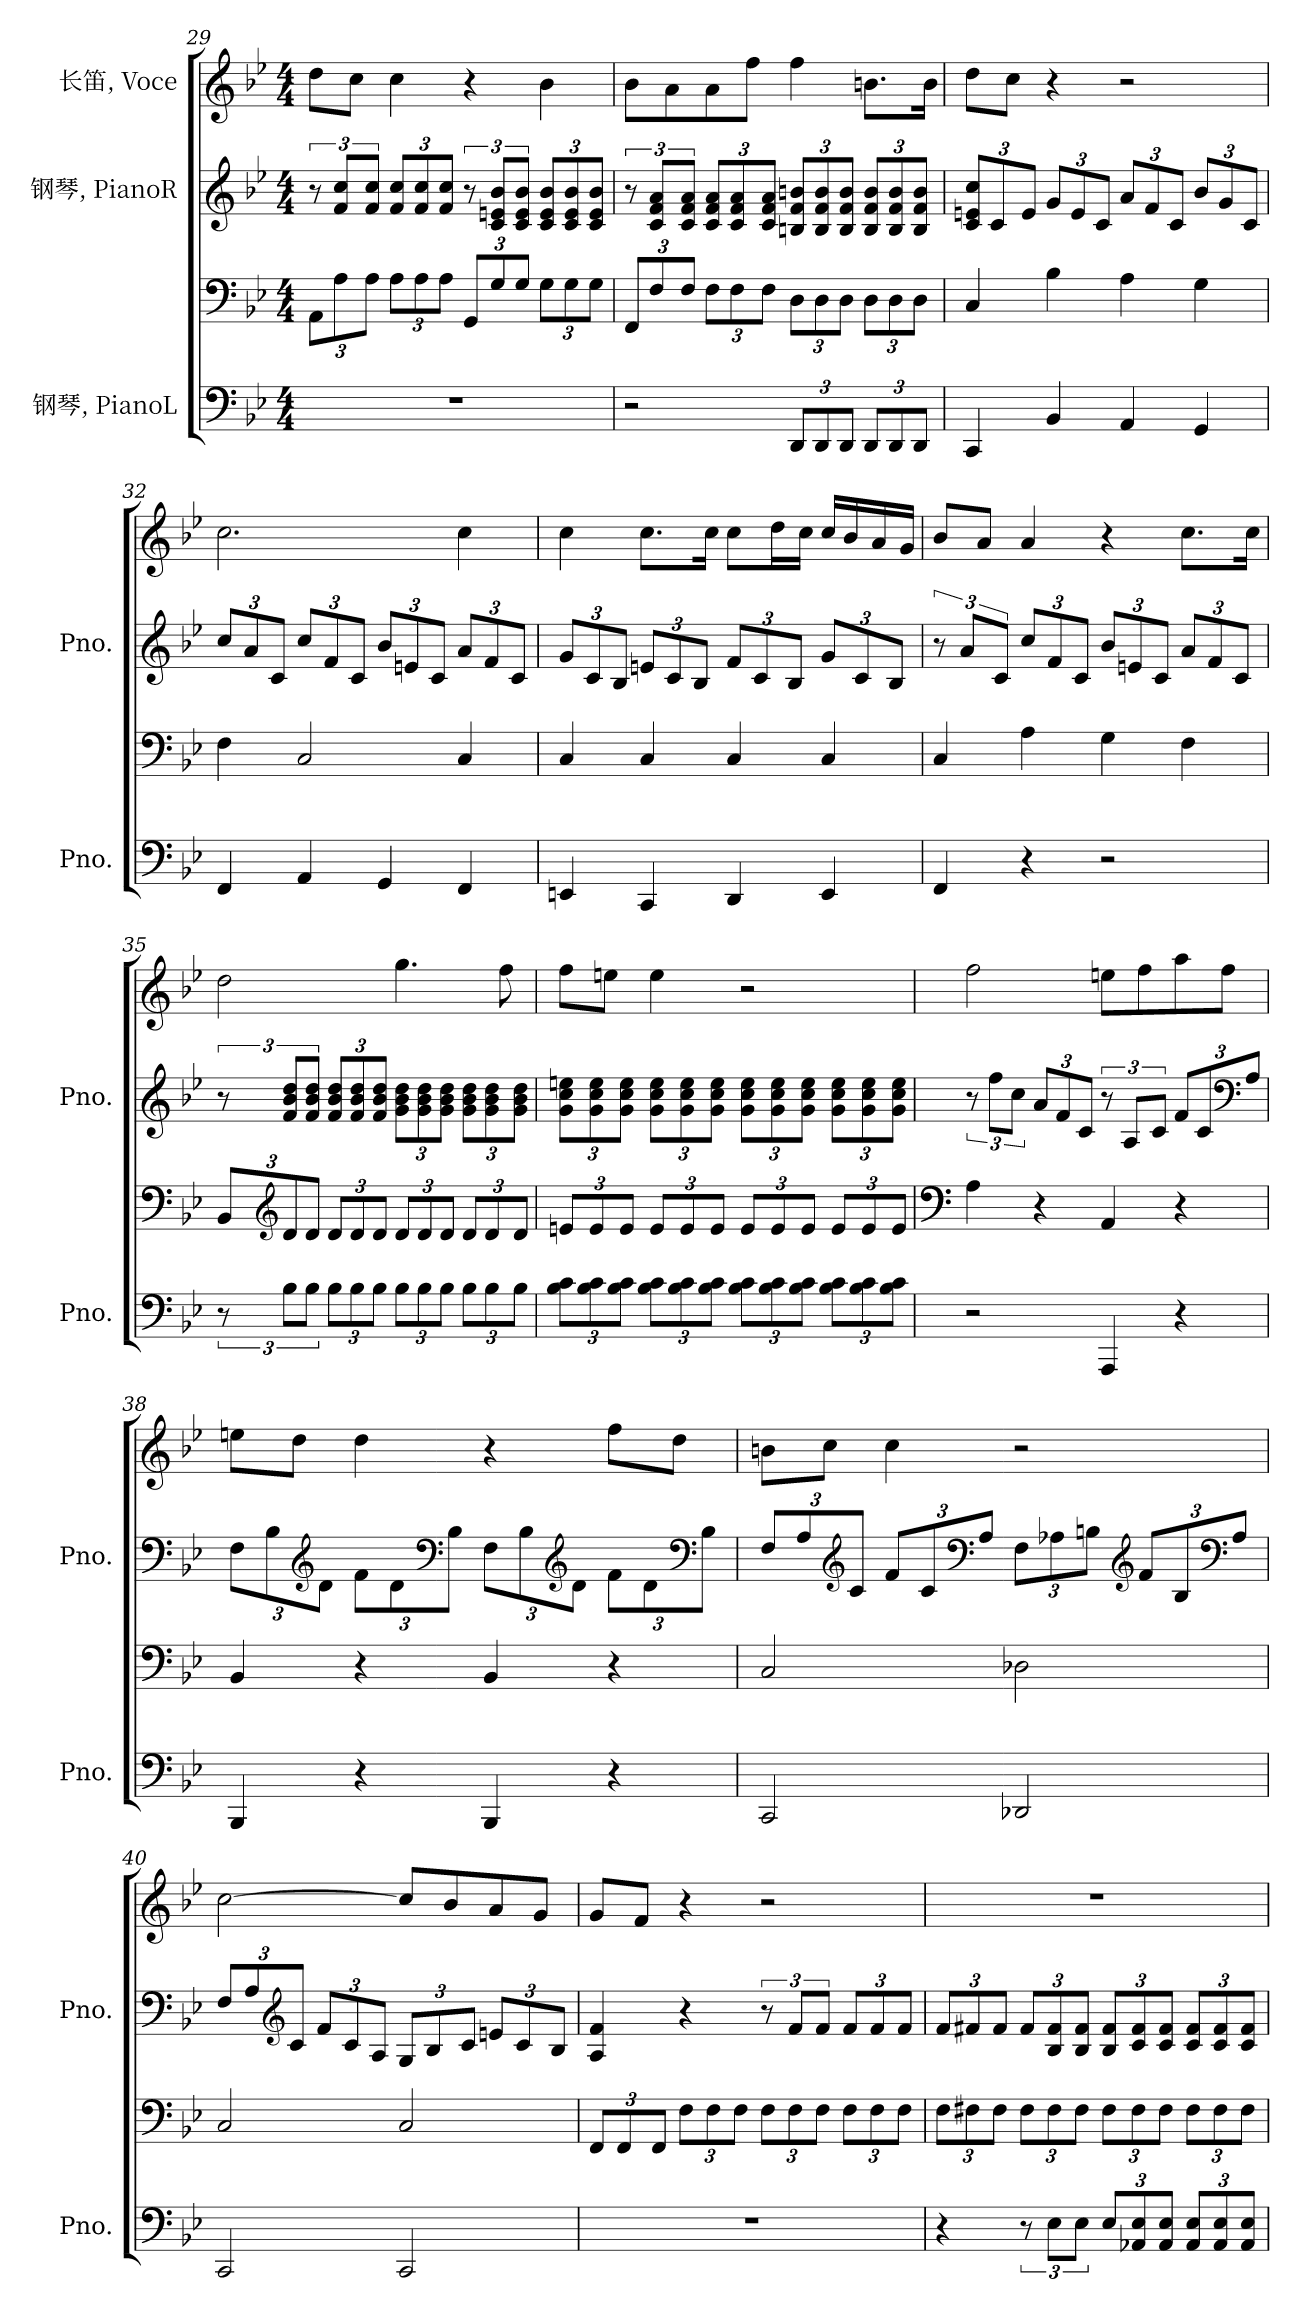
**kern	**kern	**kern	**kern
*part3	*part3	*part2	*part1
*staff4	*staff3	*staff2	*staff1
*I"钢琴, PianoL	*	*I"钢琴, PianoR	*I"长笛, Voce
*I'Pno.	*	*I'Pno.	*
*clefF4	*clefF4	*clefG2	*clefG2
*k[b-e-]	*k[b-e-]	*k[b-e-]	*k[b-e-]
*M4/4	*M4/4	*M4/4	*M4/4
*	*Xbrackettup	*	*
=29	=29	=29	=29
1r	12AA\L	12r	8dd\L
.	12A\	12f/ 12cc/L	.
.	.	.	8cc\J
.	12A\J	12f/ 12cc/J	.
*	*	*Xbrackettup	*
.	12A\L	12f/ 12cc/L	4cc\
.	12A\	12f/ 12cc/	.
.	12A\J	12f/ 12cc/J	.
*	*	*brackettup	*
.	12GG/L	12r	4r
.	12G/	12c/ 12en/ 12b-/L	.
.	12G/J	12c/ 12e/ 12b-/J	.
*	*	*Xbrackettup	*
.	12G\L	12c/ 12e/ 12b-/L	4b-\
.	12G\	12c/ 12e/ 12b-/	.
.	12G\J	12c/ 12e/ 12b-/J	.
=30	=30	=30	=30
*	*	*brackettup	*
2r	12FF/L	12r	8b-\L
.	12F/	12c/ 12f/ 12a/L	.
.	.	.	8a\
.	12F/J	12c/ 12f/ 12a/J	.
*	*	*Xbrackettup	*
.	12F\L	12c/ 12f/ 12a/L	8a\
.	12F\	12c/ 12f/ 12a/	.
.	.	.	8ff\J
.	12F\J	12c/ 12f/ 12a/J	.
*Xbrackettup	*	*	*
12DD/L	12D\L	12Bn/ 12f/ 12bn/L	4ff\
12DD/	12D\	12B/ 12f/ 12b/	.
12DD/J	12D\J	12B/ 12f/ 12b/J	.
12DD/L	12D\L	12B/ 12f/ 12b/L	8.bn\L
12DD/	12D\	12B/ 12f/ 12b/	.
12DD/J	12D\J	12B/ 12f/ 12b/J	.
.	.	.	16b\Jk
!!LO:LB:g=z
=31	=31	=31	=31
4CC/	4C/	12c/ 12en/ 12cc/L	8dd\L
.	.	12c/	.
.	.	.	8cc\J
.	.	12e/J	.
4BB-/	4B-\	12g/L	4r
.	.	12e/	.
.	.	12c/J	.
4AA/	4A\	12a/L	2r
.	.	12f/	.
.	.	12c/J	.
4GG/	4G\	12b-/L	.
.	.	12g/	.
.	.	12c/J	.
=32	=32	=32	=32
4FF/	4F\	12cc/L	2.cc\
.	.	12a/	.
.	.	12c/J	.
4AA/	2C/	12cc/L	.
.	.	12f/	.
.	.	12c/J	.
4GG/	.	12b-/L	.
.	.	12en/	.
.	.	12c/J	.
4FF/	4C/	12a/L	4cc\
.	.	12f/	.
.	.	12c/J	.
=33	=33	=33	=33
4EEn/	4C/	12g/L	4cc\
.	.	12c/	.
.	.	12B-/J	.
4CC/	4C/	12en/L	8.cc\L
.	.	12c/	.
.	.	12B-/J	.
.	.	.	16cc\Jk
4DD/	4C/	12f/L	8cc\L
.	.	12c/	.
.	.	.	16dd\L
.	.	12B-/J	.
.	.	.	16cc\JJ
4EE/	4C/	12g/L	16cc/LL
.	.	.	16b-/
.	.	12c/	.
.	.	.	16a/
.	.	12B-/J	.
.	.	.	16g/JJ
!!LO:PB:g=z
=34	=34	=34	=34
*	*	*brackettup	*
4FF/	4C/	12r	8b-/L
.	.	12a/L	.
.	.	.	8a/J
.	.	12c/J	.
*	*	*Xbrackettup	*
4r	4A\	12cc/L	4a/
.	.	12f/	.
.	.	12c/J	.
2r	4G\	12b-/L	4r
.	.	12en/	.
.	.	12c/J	.
.	4F\	12a/L	8.cc\L
.	.	12f/	.
.	.	12c/J	.
.	.	.	16cc\Jk
=35	=35	=35	=35
*brackettup	*	*brackettup	*
12r	12BB-/L	12r	2dd\
*	*clefG2	*	*
12B-\L	12d/	12f/ 12b-/ 12dd/L	.
12B-\J	12d/J	12f/ 12b-/ 12dd/J	.
*Xbrackettup	*	*Xbrackettup	*
12B-\L	12d/L	12f/ 12b-/ 12dd/L	.
12B-\	12d/	12f/ 12b-/ 12dd/	.
12B-\J	12d/J	12f/ 12b-/ 12dd/J	.
12B-\L	12d/L	12g\ 12b-\ 12dd\L	4.gg\
12B-\	12d/	12g\ 12b-\ 12dd\	.
12B-\J	12d/J	12g\ 12b-\ 12dd\J	.
12B-\L	12d/L	12g\ 12b-\ 12dd\L	.
12B-\	12d/	12g\ 12b-\ 12dd\	.
.	.	.	8ff\
12B-\J	12d/J	12g\ 12b-\ 12dd\J	.
!!LO:LB:g=z
=36	=36	=36	=36
12B-\ 12c\L	12en/L	12g\ 12cc\ 12een\L	8ff\L
12B-\ 12c\	12e/	12g\ 12cc\ 12ee\	.
.	.	.	8een\J
12B-\ 12c\J	12e/J	12g\ 12cc\ 12ee\J	.
12B-\ 12c\L	12e/L	12g\ 12cc\ 12ee\L	4ee\
12B-\ 12c\	12e/	12g\ 12cc\ 12ee\	.
12B-\ 12c\J	12e/J	12g\ 12cc\ 12ee\J	.
12B-\ 12c\L	12e/L	12g\ 12cc\ 12ee\L	2r
12B-\ 12c\	12e/	12g\ 12cc\ 12ee\	.
12B-\ 12c\J	12e/J	12g\ 12cc\ 12ee\J	.
12B-\ 12c\L	12e/L	12g\ 12cc\ 12ee\L	.
12B-\ 12c\	12e/	12g\ 12cc\ 12ee\	.
12B-\ 12c\J	12e/J	12g\ 12cc\ 12ee\J	.
=37	=37	=37	=37
*	*clefF4	*	*
*	*	*brackettup	*
2r	4A\	12r	2ff\
.	.	12ff\L	.
.	.	12cc\J	.
*	*	*Xbrackettup	*
.	4r	12a/L	.
.	.	12f/	.
.	.	12c/J	.
*	*	*brackettup	*
4AAA/	4AA/	12r	8een\L
.	.	12A/L	.
.	.	.	8ff\
.	.	12c/J	.
*	*	*Xbrackettup	*
4r	4r	12f/L	8aa\
.	.	12c/	.
.	.	.	8ff\J
*	*	*clefF4	*
.	.	12A/J	.
!!LO:LB:g=z
=38	=38	=38	=38
4BBB-/	4BB-/	12F\L	8een\L
.	.	12B-\	.
.	.	.	8dd\J
*	*	*clefG2	*
.	.	12d\J	.
4r	4r	12f\L	4dd\
.	.	12d\	.
*	*	*clefF4	*
.	.	12B-\J	.
4BBB-/	4BB-/	12F\L	4r
.	.	12B-\	.
*	*	*clefG2	*
.	.	12d\J	.
4r	4r	12f\L	8ff\L
.	.	12d\	.
.	.	.	8dd\J
*	*	*clefF4	*
.	.	12B-\J	.
=39	=39	=39	=39
2CC/	2C/	12F/L	8bn\L
.	.	12A/	.
.	.	.	8cc\J
*	*	*clefG2	*
.	.	12c/J	.
.	.	12f/L	4cc\
.	.	12c/	.
*	*	*clefF4	*
.	.	12A/J	.
2DD-X/	2D-X\	12F\L	2r
.	.	12A-X\	.
.	.	12Bn\J	.
*	*	*clefG2	*
.	.	12f/L	.
.	.	12B/	.
*	*	*clefF4	*
.	.	12A-/J	.
!!LO:PB:g=z
=40	=40	=40	=40
2CC/	2C/	12F/L	[2cc\
.	.	12A/	.
*	*	*clefG2	*
.	.	12c/J	.
.	.	12f/L	.
.	.	12c/	.
.	.	12A/J	.
2CC/	2C/	12G/L	8cc/L]
.	.	12B-/	.
.	.	.	8b-/
.	.	12c/J	.
.	.	12en/L	8a/
.	.	12c/	.
.	.	.	8g/J
.	.	12B-/J	.
=41	=41	=41	=41
1r	12FF/L	4A/ 4f/	8g/L
.	12FF/	.	.
.	.	.	8f/J
.	12FF/J	.	.
.	12F\L	4r	4r
.	12F\	.	.
.	12F\J	.	.
*	*	*brackettup	*
.	12F\L	12r	2r
.	12F\	12f/L	.
.	12F\J	12f/J	.
*	*	*Xbrackettup	*
.	12F\L	12f/L	.
.	12F\	12f/	.
.	12F\J	12f/J	.
!!LO:LB:g=z
=42	=42	=42	=42
4r	12F\L	12f/L	1r
.	12F#X\	12f#X/	.
.	12F#\J	12f#/J	.
*brackettup	*	*	*
12r	12F#\L	12f#/L	.
12E-\L	12F#\	12B-/ 12f#/	.
12E-\J	12F#\J	12B-/ 12f#/J	.
*Xbrackettup	*	*	*
12E-/L	12F#\L	12B-/ 12f#/L	.
12AA-X/ 12E-/	12F#\	12c/ 12f#/	.
12AA-/ 12E-/J	12F#\J	12c/ 12f#/J	.
12AA-/ 12E-/L	12F#\L	12c/ 12f#/L	.
12AA-/ 12E-/	12F#\	12c/ 12f#/	.
12AA-/ 12E-/J	12F#\J	12c/ 12f#/J	.
=	=	=	=
*-	*-	*-	*-
